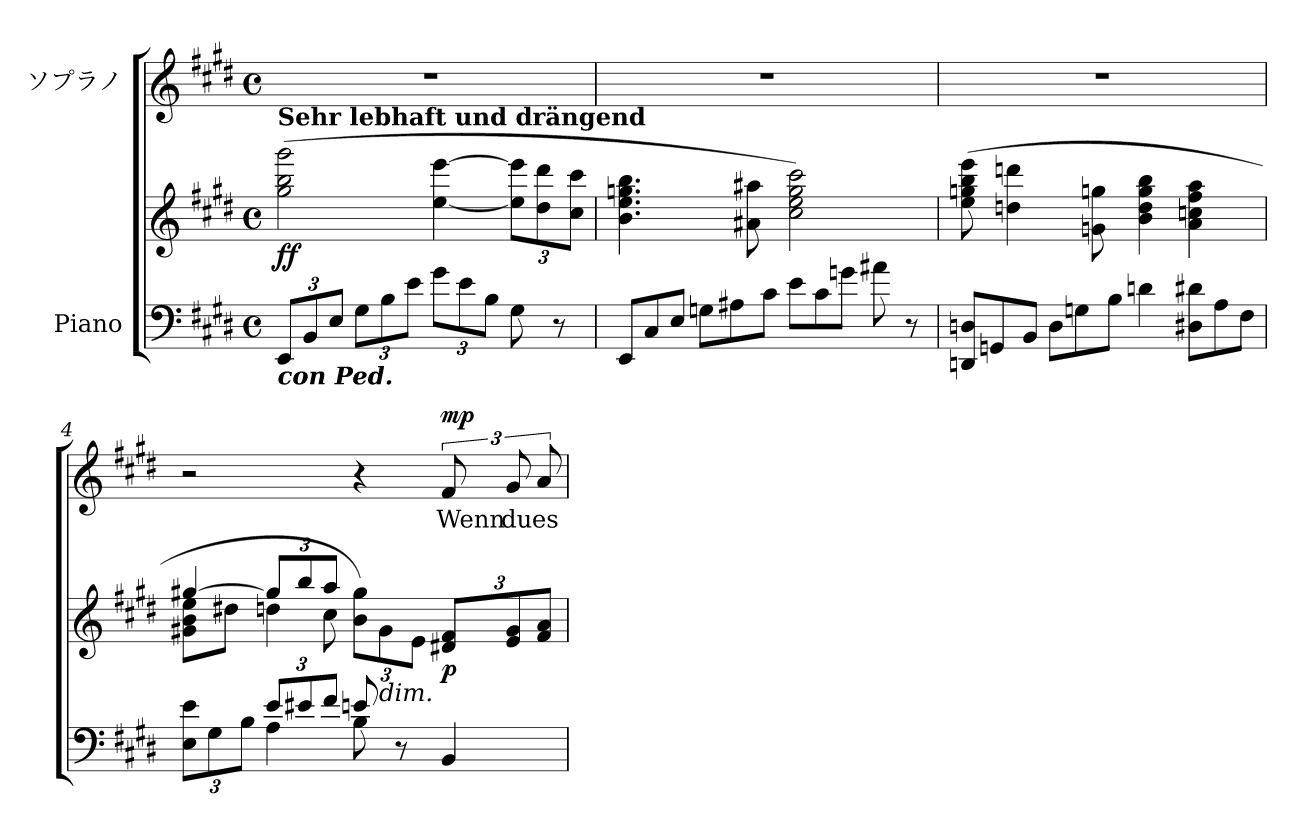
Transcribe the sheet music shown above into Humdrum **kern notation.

**kern	**kern	**dynam	**kern	**text	**dynam
*part2	*part2	*part2	*part1	*part1	*part1
*staff3	*staff2	*staff2/3	*staff1	*staff1	*staff1
*I"Piano	*	*	*I"ソプラノ	*	*
*clefF4	*clefG2	*	*clefG2	*	*
*k[f#c#g#d#]	*k[f#c#g#d#]	*	*k[f#c#g#d#]	*	*
*M4/4	*M4/4	*	*M4/4	*	*
*met(c)	*met(c)	*	*met(c)	*	*
*MM114	*MM114	*	*MM114	*	*
*Xbrackettup	*	*	*	*	*
=1	=1	=1	=1	=1	=1
!	!LO:TX:a:B:t=Sehr lebhaft und drängend	!	!	!	!
!LO:TX:b:Bi:t=con Ped.	!	!	!	!	!
!	!	!LO:DY:b	!	!	!
*	*	*	*^	*	*
12EE/L	(>2gg#\ 2bb\ 2ggg#\	ff	1r	2.ryy	.	.
12BB/	.	.	.	.	.	.
12E/J	.	.	.	.	.	.
12G#\L	.	.	.	.	.	.
12B\	.	.	.	.	.	.
12e\J	.	.	.	.	.	.
12g#\L	[4ee\ [4eee\	.	.	.	.	.
12e\	.	.	.	.	.	.
12B\J	.	.	.	.	.	.
*	*Xbrackettup	*	*	*	*	*
*	*	*	*MM110	*	*	*
8G#\	12ee\] 12eee\]L	.	.	4ryy	.	.
.	12dd#\ 12ddd#\	.	.	.	.	.
8r	.	.	.	.	.	.
.	12cc#\ 12ccc#\J	.	.	.	.	.
*	*	*	*v	*v	*	*
=2	=2	=2	=2	=2	=2
*Xtuplet	*	*	*	*	*
*	*	*	*MM114	*	*
12EE/L	4.b\ 4.ee\ 4.ggn\ 4.bb\	.	1r	.	.
12C#/	.	.	.	.	.
12E/J	.	.	.	.	.
12Gn\L	.	.	.	.	.
12A#X\	.	.	.	.	.
.	8a#X\ 8aa#X\	.	.	.	.
12c#\J	.	.	.	.	.
12e\L	2cc#\ 2ee\ 2gg\ 2ccc#\)	.	.	.	.
12c#\	.	.	.	.	.
12gn\J	.	.	.	.	.
8a#X\	.	.	.	.	.
8r	.	.	.	.	.
=3	=3	=3	=3	=3	=3
12DDn/ 12Dn/L	(>8ee\ 8ggn\ 8bb\ 8eee\	.	1r	.	.
12GGn/	.	.	.	.	.
.	4ddn\ 4dddn\	.	.	.	.
12BB/J	.	.	.	.	.
12D\L	.	.	.	.	.
12Gn\	.	.	.	.	.
.	8gn\ 8ggn\	.	.	.	.
12B\J	.	.	.	.	.
4dn\	4b\ 4dd\ 4gg\ 4bb\	.	.	.	.
12D#X\ 12d#X\L	4a\ 4ccn\ 4ff#\ 4aa\	.	.	.	.
12A\	.	.	.	.	.
12F#\J	.	.	.	.	.
!!LO:LB:g=z
=4	=4	=4	=4	=4	=4
*^	*	*	*	*	*
*	*tuplet	*	*	*	*	*
*v	*v	*	*	*	*	*
*	*	*	*MM112	*	*
*^	*^	*	*	*	*
!	!	!	!	!LO:DY:b=2	!	!	!
!	!	!	!	!LO:DY:n=1:b	!	!	!
*	*	*	*	*	*^	*	*
4ryy	12E\ 12e\L	[4gg#X/	8g#X\ 8b\ 8ee\L	mf f	2r	4ryy	.	.
.	12G#\	.	.	.	.	.	.	.
.	.	.	8dd#X\J	.	.	.	.	.
.	12B\J	.	.	.	.	.	.	.
*Xtuplet	*	*	*	*	*	*	*	*
*	*	*	*	*	*MM110	*	*	*
12e/L	4A\	12gg#/L]	6ddn\	.	.	2.ryy	.	.
12e#X/	.	12bb/	.	.	.	.	.	.
12f#/J	.	12aa/J	12cc#\	.	.	.	.	.
*	*	*	*	*	*MM108	*	*	*
8en/	8B\	12b\ 12gg#\L)	2ryy	.	4r	.	.	.
!	!	!LO:TX:b:i:t=dim.	!	!	!	!	!	!
.	.	12g#\	.	.	.	.	.	.
8r	8rAyy	.	.	.	.	.	.	.
.	.	12e\J	.	.	.	.	.	.
*	*	*	*	*	*MM112	*	*	*
!	!	!	!	!LO:DY:n=2:b	!	!	!LO:LY:b	!LO:DY:b
4BB/	4rAyy	12d#X/ 12f#/L	.	p	12f#/	.	Wenn	mp
!	!	!	!	!	!	!	!LO:LY:b	!
.	.	12e/ 12g#/	.	.	12g#/	.	du	.
!	!	!	!	!	!	!	!LO:LY:b	!
.	.	12f#/ 12a/J	.	.	12a/	.	es	.
*v	*v	*	*	*	*v	*v	*	*
*	*v	*v	*	*	*	*
=	=	=	=	=	=
*-	*-	*-	*-	*-	*-
